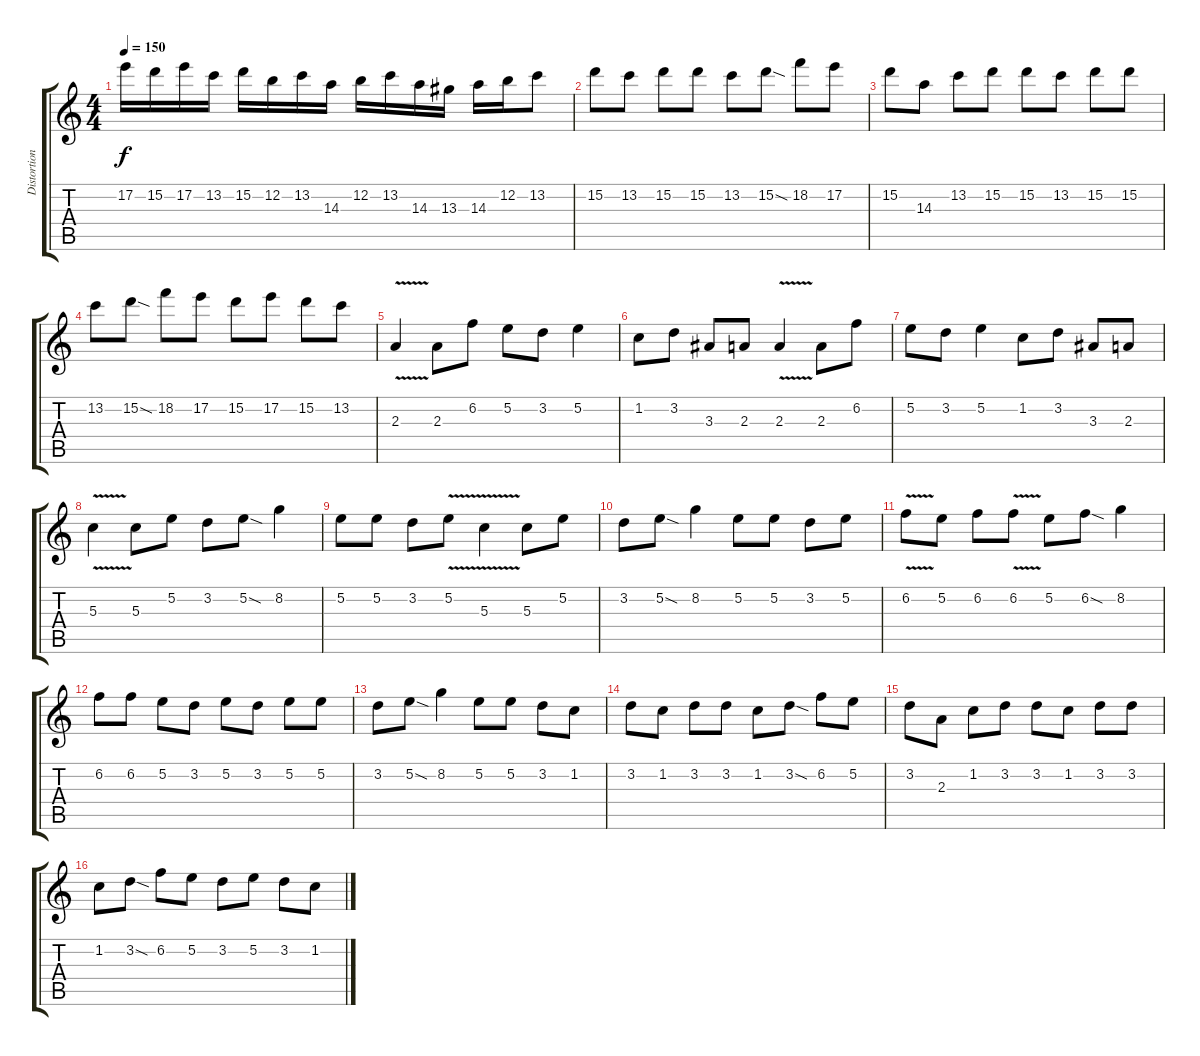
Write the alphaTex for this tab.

\track ("Distortion Guitar (lead+solo)" "Distortion") {instrument distortionguitar}
\staff {score tabs}
\tuning (E4 B3 G3 D3 A2 E2) {hide}
\ts (4 4)
\tempo 150
\clef g2
\ks c
17.2.16{dy f} 15.2.16 17.2.16 13.2.16 15.2.16 12.2.16 13.2.16 14.3.16 12.2.16 13.2.16 14.3.16 13.3.16 14.3.16 12.2.16 13.2.8 |
15.2.8 13.2.8 15.2.8 15.2.8 13.2.8 15.2{sod}.8 18.2.8 17.2.8 |
15.2.8 14.3.8 13.2.8 15.2.8 15.2.8 13.2.8 15.2.8 15.2.8 |
13.2.8 15.2{sod}.8 18.2.8 17.2.8 15.2.8 17.2.8 15.2.8 13.2.8 |
2.3{v}.4{volume 12} 2.3.8 6.2.8 5.2.8 3.2.8 5.2.4 |
1.2.8 3.2.8 3.3.8 2.3.8 2.3{v}.4 2.3.8 6.2.8 |
5.2.8 3.2.8 5.2.4 1.2.8 3.2.8 3.3.8 2.3.8 |
5.3{v}.4 5.3.8 5.2.8 3.2.8 5.2{sod}.8 8.2.4 |
5.2.8 5.2.8 3.2.8 5.2{v}.8 5.3{v}.4 5.3.8 5.2.8 |
3.2.8 5.2{sod}.8 8.2.4 5.2.8 5.2.8 3.2.8 5.2.8 |
6.2{v}.8 5.2.8 6.2.8 6.2{v}.8 5.2.8 6.2{sod}.8 8.2.4 |
6.2.8 6.2.8 5.2.8 3.2.8 5.2.8 3.2.8 5.2.8 5.2.8 |
3.2.8 5.2{sod}.8 8.2.4 5.2.8 5.2.8 3.2.8 1.2.8 |
3.2.8 1.2.8 3.2.8 3.2.8 1.2.8 3.2{sod}.8 6.2.8 5.2.8 |
3.2.8 2.3.8 1.2.8 3.2.8 3.2.8 1.2.8 3.2.8 3.2.8 |
1.2.8 3.2{sod}.8 6.2.8 5.2.8 3.2.8 5.2.8 3.2.8 1.2.8
